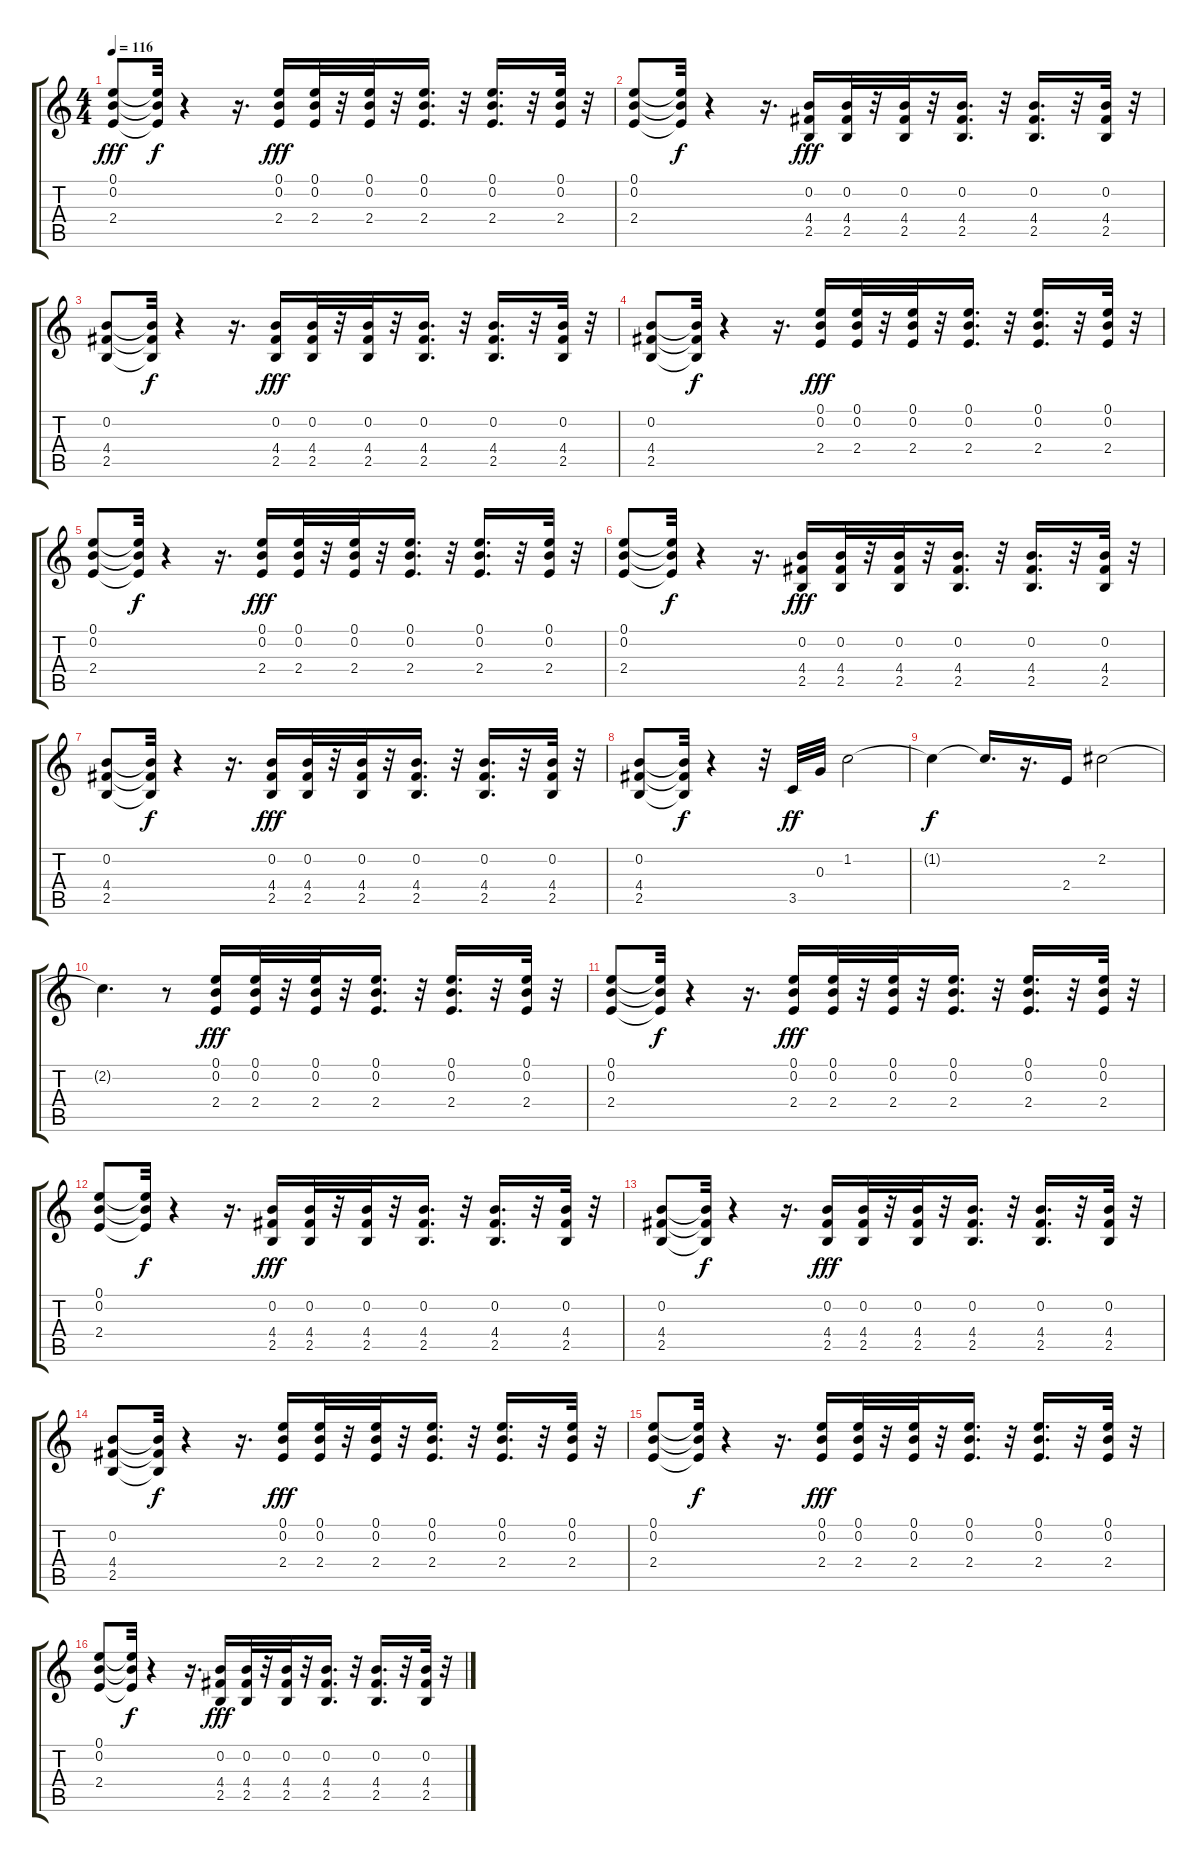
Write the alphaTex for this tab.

\track "" {instrument distortionguitar}
\staff {score tabs}
\tuning (E4 B3 G3 D3 A2 E2) {hide}
\ts (4 4)
\tempo 116
\clef g2
\ks c
(0.1 0.2 2.4).8{dy fff} (0.1{t} 0.2{t} 2.4{t}).32{dy f} r.4 r.16{d} (0.1 0.2 2.4).16{dy fff} (0.1 0.2 2.4).32 r.32 (0.1 0.2 2.4).32 r.32 (0.1 0.2 2.4).16{d} r.32 (0.1 0.2 2.4).16{d} r.32 (0.1 0.2 2.4).32 r.32 |
(0.1 0.2 2.4).8 (0.1{t} 0.2{t} 2.4{t}).32{dy f} r.4 r.16{d} (0.2 4.4 2.5).16{dy fff} (0.2 4.4 2.5).32 r.32 (0.2 4.4 2.5).32 r.32 (0.2 4.4 2.5).16{d} r.32 (0.2 4.4 2.5).16{d} r.32 (0.2 4.4 2.5).32 r.32 |
(0.2 4.4 2.5).8 (0.2{t} 4.4{t} 2.5{t}).32{dy f} r.4 r.16{d} (0.2 4.4 2.5).16{dy fff} (0.2 4.4 2.5).32 r.32 (0.2 4.4 2.5).32 r.32 (0.2 4.4 2.5).16{d} r.32 (0.2 4.4 2.5).16{d} r.32 (0.2 4.4 2.5).32 r.32 |
(0.2 4.4 2.5).8 (0.2{t} 4.4{t} 2.5{t}).32{dy f} r.4 r.16{d} (0.1 0.2 2.4).16{dy fff} (0.1 0.2 2.4).32 r.32 (0.1 0.2 2.4).32 r.32 (0.1 0.2 2.4).16{d} r.32 (0.1 0.2 2.4).16{d} r.32 (0.1 0.2 2.4).32 r.32 |
(0.1 0.2 2.4).8 (0.1{t} 0.2{t} 2.4{t}).32{dy f} r.4 r.16{d} (0.1 0.2 2.4).16{dy fff} (0.1 0.2 2.4).32 r.32 (0.1 0.2 2.4).32 r.32 (0.1 0.2 2.4).16{d} r.32 (0.1 0.2 2.4).16{d} r.32 (0.1 0.2 2.4).32 r.32 |
(0.1 0.2 2.4).8 (0.1{t} 0.2{t} 2.4{t}).32{dy f} r.4 r.16{d} (0.2 4.4 2.5).16{dy fff} (0.2 4.4 2.5).32 r.32 (0.2 4.4 2.5).32 r.32 (0.2 4.4 2.5).16{d} r.32 (0.2 4.4 2.5).16{d} r.32 (0.2 4.4 2.5).32 r.32 |
(0.2 4.4 2.5).8 (0.2{t} 4.4{t} 2.5{t}).32{dy f} r.4 r.16{d} (0.2 4.4 2.5).16{dy fff} (0.2 4.4 2.5).32 r.32 (0.2 4.4 2.5).32 r.32 (0.2 4.4 2.5).16{d} r.32 (0.2 4.4 2.5).16{d} r.32 (0.2 4.4 2.5).32 r.32 |
(0.2 4.4 2.5).8 (0.2{t} 4.4{t} 2.5{t}).32{dy f} r.4 r.32 3.5.32{dy ff} 0.3.32 1.2.2 |
1.2{t}.4{dy f} 1.2{t}.16{d} r.16{d} 2.4.16 2.2.2 |
2.2{t}.4{d} r.8 (0.1 0.2 2.4).16{dy fff} (0.1 0.2 2.4).32 r.32 (0.1 0.2 2.4).32 r.32 (0.1 0.2 2.4).16{d} r.32 (0.1 0.2 2.4).16{d} r.32 (0.1 0.2 2.4).32 r.32 |
(0.1 0.2 2.4).8 (0.1{t} 0.2{t} 2.4{t}).32{dy f} r.4 r.16{d} (0.1 0.2 2.4).16{dy fff} (0.1 0.2 2.4).32 r.32 (0.1 0.2 2.4).32 r.32 (0.1 0.2 2.4).16{d} r.32 (0.1 0.2 2.4).16{d} r.32 (0.1 0.2 2.4).32 r.32 |
(0.1 0.2 2.4).8 (0.1{t} 0.2{t} 2.4{t}).32{dy f} r.4 r.16{d} (0.2 4.4 2.5).16{dy fff} (0.2 4.4 2.5).32 r.32 (0.2 4.4 2.5).32 r.32 (0.2 4.4 2.5).16{d} r.32 (0.2 4.4 2.5).16{d} r.32 (0.2 4.4 2.5).32 r.32 |
(0.2 4.4 2.5).8 (0.2{t} 4.4{t} 2.5{t}).32{dy f} r.4 r.16{d} (0.2 4.4 2.5).16{dy fff} (0.2 4.4 2.5).32 r.32 (0.2 4.4 2.5).32 r.32 (0.2 4.4 2.5).16{d} r.32 (0.2 4.4 2.5).16{d} r.32 (0.2 4.4 2.5).32 r.32 |
(0.2 4.4 2.5).8 (0.2{t} 4.4{t} 2.5{t}).32{dy f} r.4 r.16{d} (0.1 0.2 2.4).16{dy fff} (0.1 0.2 2.4).32 r.32 (0.1 0.2 2.4).32 r.32 (0.1 0.2 2.4).16{d} r.32 (0.1 0.2 2.4).16{d} r.32 (0.1 0.2 2.4).32 r.32 |
(0.1 0.2 2.4).8 (0.1{t} 0.2{t} 2.4{t}).32{dy f} r.4 r.16{d} (0.1 0.2 2.4).16{dy fff} (0.1 0.2 2.4).32 r.32 (0.1 0.2 2.4).32 r.32 (0.1 0.2 2.4).16{d} r.32 (0.1 0.2 2.4).16{d} r.32 (0.1 0.2 2.4).32 r.32 |
(0.1 0.2 2.4).8 (0.1{t} 0.2{t} 2.4{t}).32{dy f} r.4 r.16{d} (0.2 4.4 2.5).16{dy fff} (0.2 4.4 2.5).32 r.32 (0.2 4.4 2.5).32 r.32 (0.2 4.4 2.5).16{d} r.32 (0.2 4.4 2.5).16{d} r.32 (0.2 4.4 2.5).32 r.32
